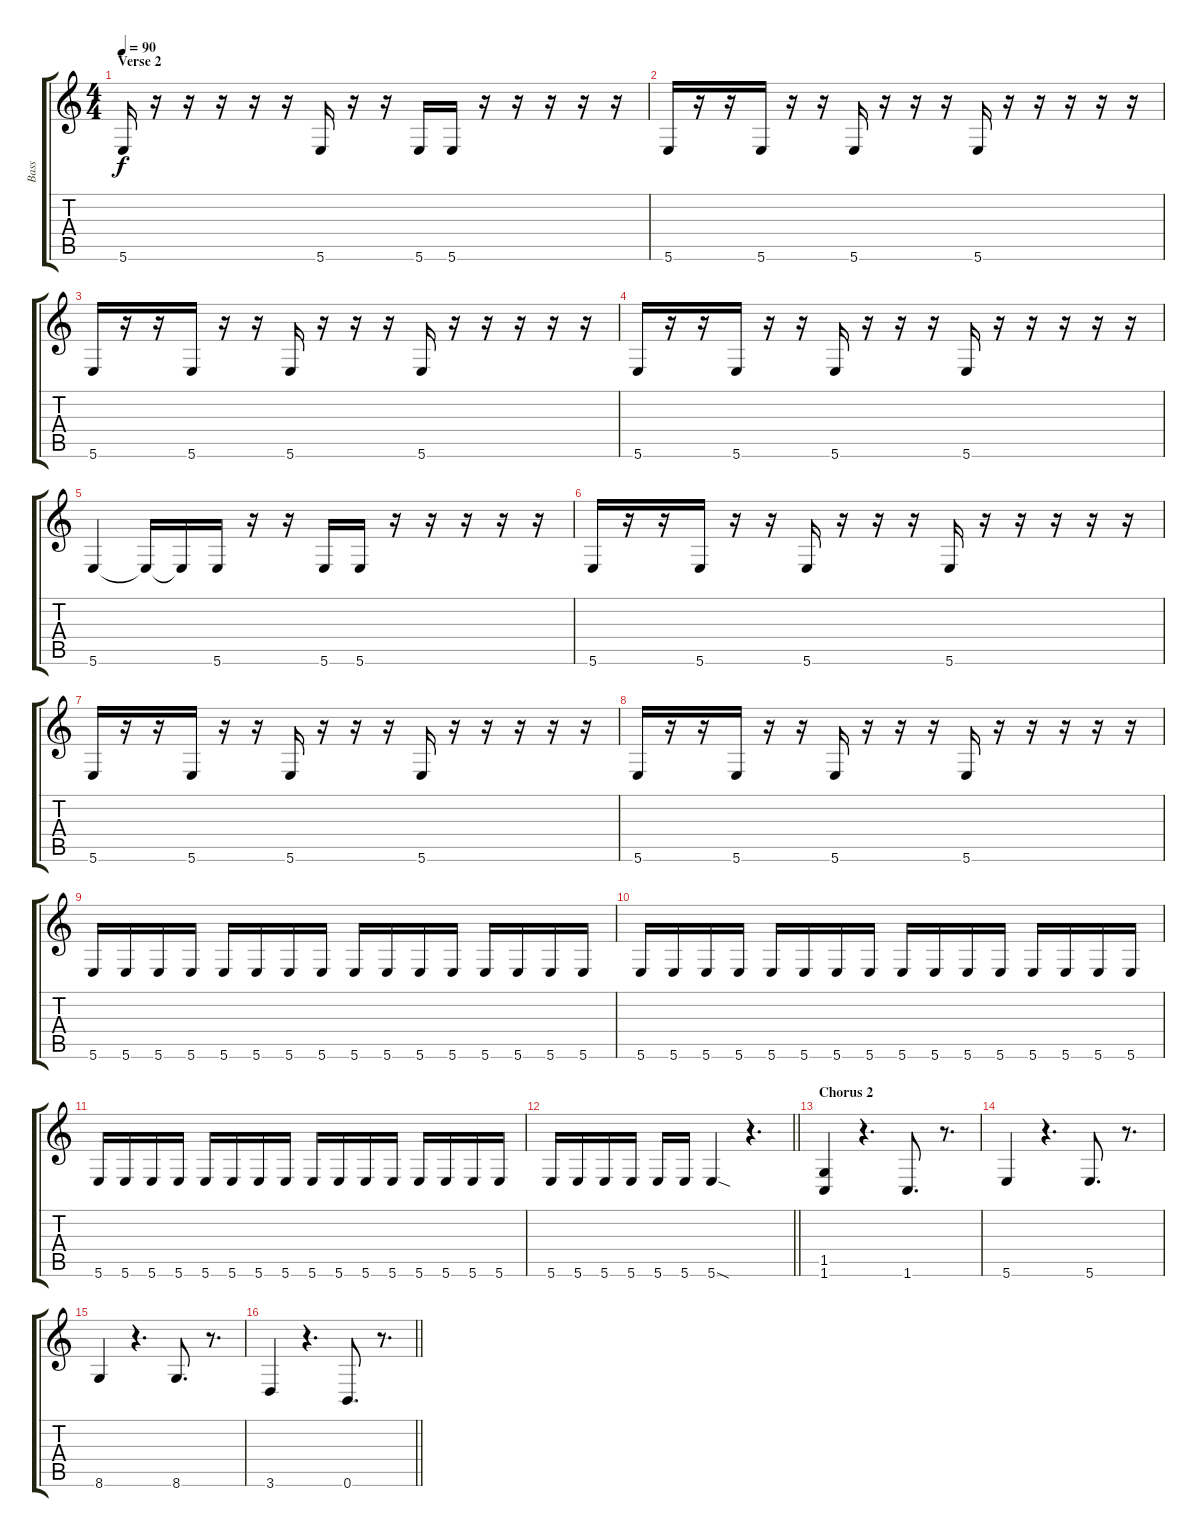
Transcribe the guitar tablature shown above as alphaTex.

\track ("Bass" "Bass") {instrument acousticbass}
\staff {score tabs}
\tuning (Db4 Ab3 E3 B2 Gb2 B1) {hide}
\ts (4 4)
\section ("" "Verse 2")
\tempo 90
\clef g2
\ks c
5.6.16{dy f volume 9} r.16 r.16 r.16 r.16 r.16 5.6.16 r.16 r.16 5.6.16 5.6.16 r.16 r.16 r.16 r.16 r.16 |
5.6.16 r.16 r.16 5.6.16 r.16 r.16 5.6.16 r.16 r.16 r.16 5.6.16 r.16 r.16 r.16 r.16 r.16 |
5.6.16 r.16 r.16 5.6.16 r.16 r.16 5.6.16 r.16 r.16 r.16 5.6.16 r.16 r.16 r.16 r.16 r.16 |
5.6.16 r.16 r.16 5.6.16 r.16 r.16 5.6.16 r.16 r.16 r.16 5.6.16 r.16 r.16 r.16 r.16 r.16 |
5.6.4{volume 13} 5.6{t}.16 5.6{t}.16 5.6.16{volume 9} r.16 r.16 5.6.16 5.6.16 r.16 r.16 r.16 r.16 r.16 |
5.6.16 r.16 r.16 5.6.16 r.16 r.16 5.6.16 r.16 r.16 r.16 5.6.16 r.16 r.16 r.16 r.16 r.16 |
5.6.16 r.16 r.16 5.6.16 r.16 r.16 5.6.16 r.16 r.16 r.16 5.6.16 r.16 r.16 r.16 r.16 r.16 |
5.6.16 r.16 r.16 5.6.16 r.16 r.16 5.6.16 r.16 r.16 r.16 5.6.16 r.16 r.16 r.16 r.16 r.16 |
5.6.16{volume 10} 5.6.16 5.6.16 5.6.16 5.6.16 5.6.16 5.6.16 5.6.16 5.6.16 5.6.16 5.6.16 5.6.16 5.6.16 5.6.16 5.6.16 5.6.16 |
5.6.16 5.6.16 5.6.16 5.6.16 5.6.16 5.6.16 5.6.16 5.6.16 5.6.16 5.6.16 5.6.16 5.6.16 5.6.16 5.6.16 5.6.16 5.6.16 |
5.6.16 5.6.16 5.6.16 5.6.16 5.6.16 5.6.16 5.6.16 5.6.16 5.6.16 5.6.16 5.6.16 5.6.16 5.6.16 5.6.16 5.6.16 5.6.16 |
\barLineRight lightlight
5.6.16 5.6.16 5.6.16 5.6.16 5.6.16 5.6.16 5.6{sod}.4{volume 11} r.4{d} |
\section ("" "Chorus 2")
(1.5 1.6).4{volume 16} r.4{d} 1.6.8{d} r.8{d} |
5.6.4 r.4{d} 5.6.8{d} r.8{d} |
8.6.4 r.4{d} 8.6.8{d} r.8{d} |
\barLineRight lightlight
3.6.4 r.4{d} 0.6.8{d} r.8{d}
